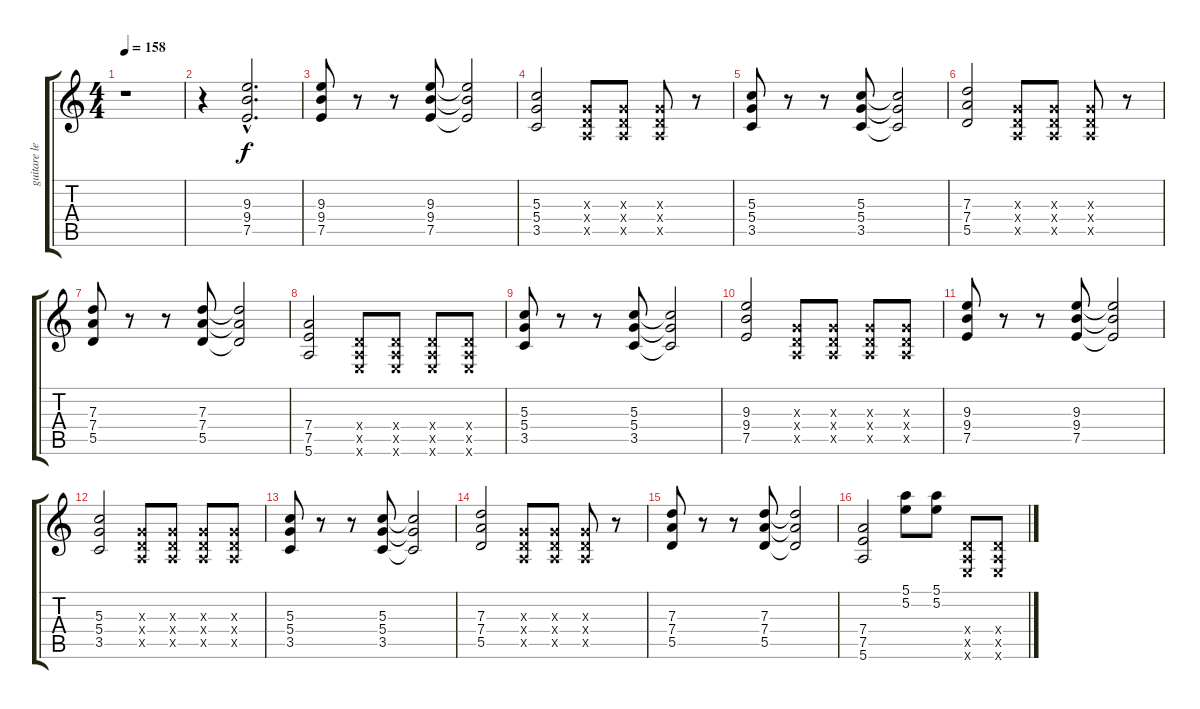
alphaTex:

\track ("guitare lead" "guitare le") {instrument overdrivenguitar}
\staff {score tabs}
\tuning (E4 B3 G3 D3 A2 E2) {hide}
\ts (4 4)
\tempo 158
\clef g2
\ks c
r.1{dy f instrument overdrivenguitar} |
r.4 (9.3{hac} 9.4{hac} 7.5{hac}).2{d} |
(9.3 9.4 7.5).8 r.8 r.8 (9.3 9.4 7.5).8 (9.3{t} 9.4{t} 7.5{t}).2 |
(5.3 5.4 3.5).2 (0.3{x} 0.4{x} 0.5{x}).8 (0.3{x} 0.4{x} 0.5{x}).8 (0.3{x} 0.4{x} 0.5{x}).8 r.8 |
(5.3 5.4 3.5).8 r.8 r.8 (5.3 5.4 3.5).8 (5.3{t} 5.4{t} 3.5{t}).2 |
(7.3 7.4 5.5).2 (0.3{x} 0.4{x} 0.5{x}).8 (0.3{x} 0.4{x} 0.5{x}).8 (0.3{x} 0.4{x} 0.5{x}).8 r.8 |
(7.3 7.4 5.5).8 r.8 r.8 (7.3 7.4 5.5).8 (7.3{t} 7.4{t} 5.5{t}).2 |
(7.4 7.5 5.6).2 (0.4{x} 0.5{x} 0.6{x}).8 (0.4{x} 0.5{x} 0.6{x}).8 (0.4{x} 0.5{x} 0.6{x}).8 (0.4{x} 0.5{x} 0.6{x}).8 |
(5.3 5.4 3.5).8 r.8 r.8 (5.3 5.4 3.5).8 (5.3{t} 5.4{t} 3.5{t}).2 |
(9.3 9.4 7.5).2 (0.3{x} 0.4{x} 0.5{x}).8 (0.3{x} 0.4{x} 0.5{x}).8 (0.3{x} 0.4{x} 0.5{x}).8 (0.3{x} 0.4{x} 0.5{x}).8 |
(9.3 9.4 7.5).8 r.8 r.8 (9.3 9.4 7.5).8 (9.3{t} 9.4{t} 7.5{t}).2 |
(5.3 5.4 3.5).2 (0.3{x} 0.4{x} 0.5{x}).8 (0.3{x} 0.4{x} 0.5{x}).8 (0.3{x} 0.4{x} 0.5{x}).8 (0.3{x} 0.4{x} 0.5{x}).8 |
(5.3 5.4 3.5).8 r.8 r.8 (5.3 5.4 3.5).8 (5.3{t} 5.4{t} 3.5{t}).2 |
(7.3 7.4 5.5).2 (0.3{x} 0.4{x} 0.5{x}).8 (0.3{x} 0.4{x} 0.5{x}).8 (0.3{x} 0.4{x} 0.5{x}).8 r.8 |
(7.3 7.4 5.5).8 r.8 r.8 (7.3 7.4 5.5).8 (7.3{t} 7.4{t} 5.5{t}).2 |
(7.4 7.5 5.6).2 (5.1 5.2).8 (5.1 5.2).8 (0.4{x} 0.5{x} 0.6{x}).8 (0.4{x} 0.5{x} 0.6{x}).8
